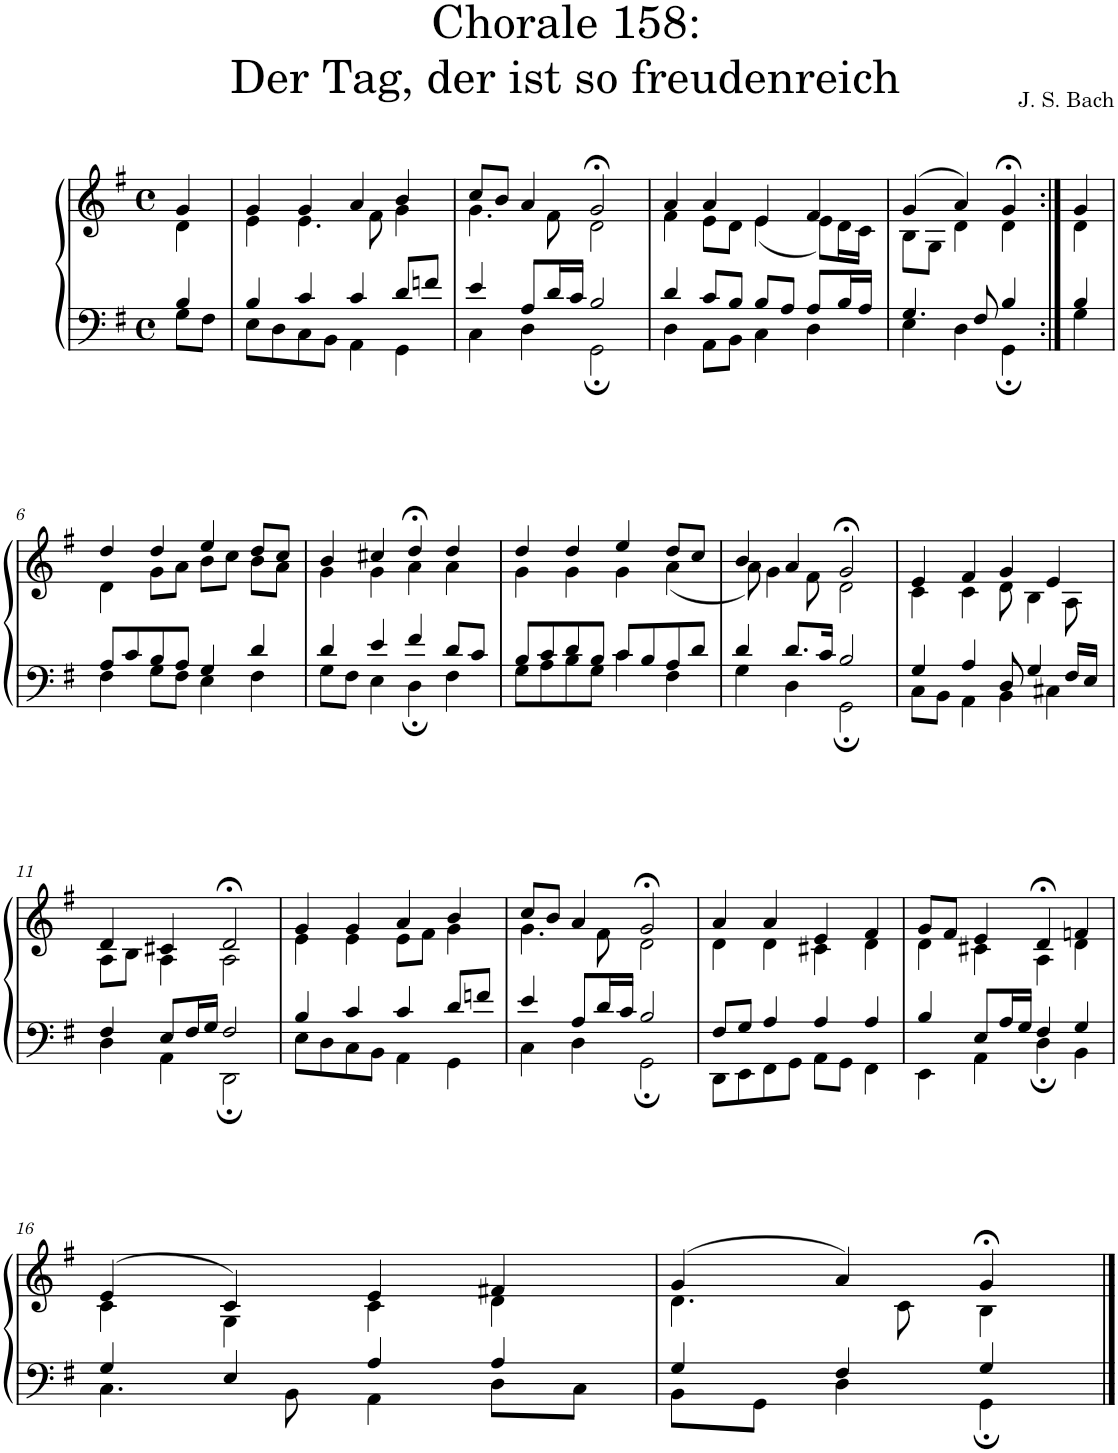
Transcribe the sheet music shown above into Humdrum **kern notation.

**kern	**kern
*part1	*part1
*staff2	*staff1
*I"S,A	*
*clefF4	*clefG2
*k[f#]	*k[f#]
*M4/4	*M4/4
*met(c)	*met(c)
=	=
*^	*^
4B/	8G\L	4g/	4d\
.	8F#\J	.	.
=1	=1	=1	=1
4B/	8E\L	4g/	4e\
.	8D\	.	.
4c/	8C\	4g/	4.e\
.	8BB\J	.	.
4c/	4AA\	4a/	.
.	.	.	8f#\
8d/L	4GG\	4b/	4g\
8fn/J	.	.	.
=2	=2	=2	=2
4e/	4C\	8cc/L	4.g\
.	.	8b/J	.
8A/L	4D\	4a/	.
16d/L	.	.	8f#\
16c/JJ	.	.	.
2B/	2GG;\	2g;</	2d\
=3	=3	=3	=3
4d/	4D\	4a/	4f#\
8c/L	8AA\L	4a/	8e\L
8B/J	8BB\J	.	8d\J
8B/L	4C\	4e/	(<4e\
8A/J	.	.	.
8A/L	4D\	4f#/	8e\L)
16B/L	.	.	16d\L
16A/JJ	.	.	16c\JJ
=553	=553	=553	=553
4.G/	4E\	(>4g/	8B\L
.	.	.	8G\J
.	4D\	4a/)	4d\
8F#/	.	.	.
4B/	4GG;\	4g;</	4d\
=554:|!	=554:|!	=554:|!	=554:|!
4B/	4G\	4g/	4d\
!!LO:LB:g=z	!!
=6	=6	=6	=6
8A/L	4F#\	4dd/	4d\
8c/	.	.	.
8B/	8G\L	4dd/	8g\L
8A/J	8F#\J	.	8a\J
4G/	4E\	4ee/	8b\L
.	.	.	8cc\J
4d/	4F#\	8dd/L	8b\L
.	.	8cc/J	8a\J
=7	=7	=7	=7
4d/	8G\L	4b/	4g\
.	8F#\J	.	.
4e/	4E\	4cc#X/	4g\
4f#/	4D;\	4dd;</	4a\
8d/L	4F#\	4dd/	4a\
8c/J	.	.	.
=8	=8	=8	=8
8B/L	8G\L	4dd/	4g\
8c/	8A\	.	.
8d/	8B\	4dd/	4g\
8B/J	8G\J	.	.
8c/L	4c\	4ee/	4g\
8B/	.	.	.
8A/	4F#\	8dd/L	(<4a\
8d/J	.	8cc/J	.
=9	=9	=9	=9
4d/	4G\	4b/	8a\)
.	.	.	4g\
8.d/L	4D\	4a/	.
.	.	.	8f#\
16c/Jk	.	.	.
2B/	2GG;\	2g;</	2d\
=10	=10	=10	=10
4G/	8C\L	4e/	4c\
.	8BB\J	.	.
4A/	4AA\	4f#/	4c\
8D/	4BB\	4g/	8d\
4G/	.	.	4B\
.	4C#X\	4e/	.
16F#/LL	.	.	8A\
16E/JJ	.	.	.
!!LO:LB:g=z	!!
=11	=11	=11	=11
4F#/	4D\	4d/	8A\L
.	.	.	8B\J
8E/L	4AA\	4c#X/	4A\
16F#/L	.	.	.
16G/JJ	.	.	.
2F#/	2DD;\	2d;</	2A\
=12	=12	=12	=12
4B/	8E\L	4g/	4e\
.	8D\	.	.
4c/	8C\	4g/	4e\
.	8BB\J	.	.
4c/	4AA\	4a/	8e\L
.	.	.	8f#\J
8d/L	4GG\	4b/	4g\
8fn/J	.	.	.
=13	=13	=13	=13
4e/	4C\	8cc/L	4.g\
.	.	8b/J	.
8A/L	4D\	4a/	.
16d/L	.	.	8f#\
16c/JJ	.	.	.
2B/	2GG;\	2g;</	2d\
=14	=14	=14	=14
8F#/L	8DD\L	4a/	4d\
8G/J	8EE\	.	.
4A/	8FF#\	4a/	4d\
.	8GG\J	.	.
4A/	8AA\L	4e/	4c#X\
.	8GG\J	.	.
4A/	4FF#\	4f#/	4d\
=15	=15	=15	=15
4B/	4EE\	8g/L	4d\
.	.	8f#/J	.
8E/L	4AA\	4e/	4c#X\
16A/L	.	.	.
16G/JJ	.	.	.
4F#/	4D;\	4d;</	4A\
4G/	4BB\	4fn/	4d\
!!LO:LB:g=z	!!
=16	=16	=16	=16
4G/	4.C\	(>4e/	4c\
4E/	.	4c/)	4G\
.	8BB\	.	.
4A/	4AA\	4e/	4c\
4A/	8D\L	4f#X/	4d\
.	8C\J	.	.
=17	=17	=17	=17
4G/	8BB\L	(>4g/	4.d\
.	8GG\J	.	.
4F#/	4D\	4a/)	.
.	.	.	8c\
4G/	4GG;\	4g;</	4B\
*v	*v	*	*
*	*v	*v
==	==
*-	*-
